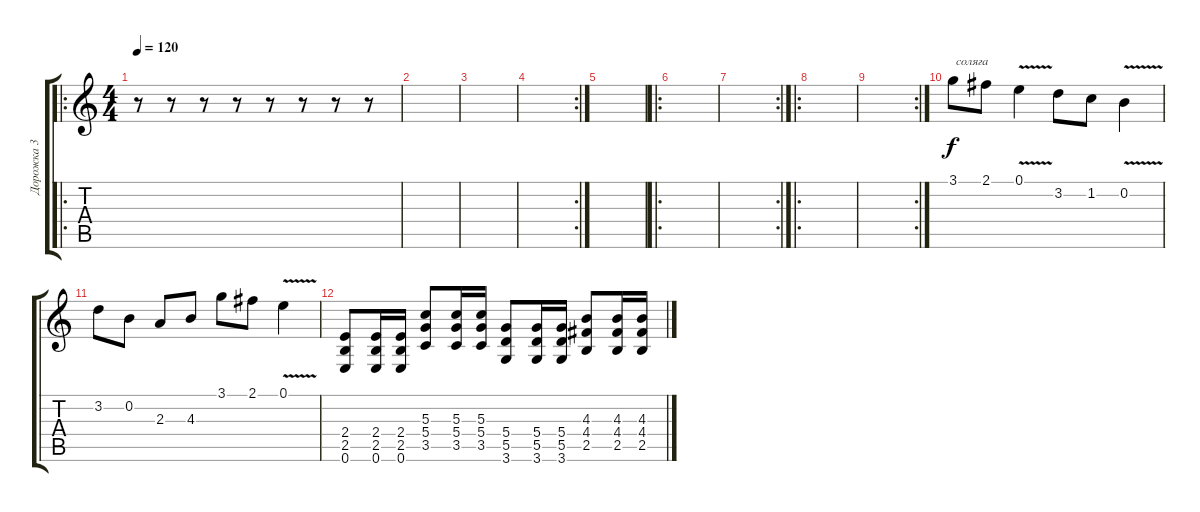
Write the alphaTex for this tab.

\track ("Дорожка 3" "Дорожка 3") {instrument overdrivenguitar}
\staff {score tabs}
\tuning (E4 B3 G3 D3 A2 E2) {hide}
\ro
\ts (4 4)
\tempo 120
\clef g2
\ks c
r.8{dy f instrument overdrivenguitar} r.8 r.8 r.8 r.8 r.8 r.8 r.8 |
|
|
\rc 2
|
|
\ro
|
\rc 2
|
\ro
|
\rc 2
|
3.1.8{txt " соляга"} 2.1.8 0.1{v}.4 3.2.8 1.2.8 0.2{v}.4 |
3.2.8 0.2.8 2.3.8 4.3.8 3.1.8 2.1.8 0.1{v}.4 |
(2.4 2.5 0.6).8 (2.4 2.5 0.6).16 (2.4 2.5 0.6).16 (5.3 5.4 3.5).8 (5.3 5.4 3.5).16 (5.3 5.4 3.5).16 (5.4 5.5 3.6).8 (5.4 5.5 3.6).16 (5.4 5.5 3.6).16 (4.3 4.4 2.5).8 (4.3 4.4 2.5).16 (4.3 4.4 2.5).16
